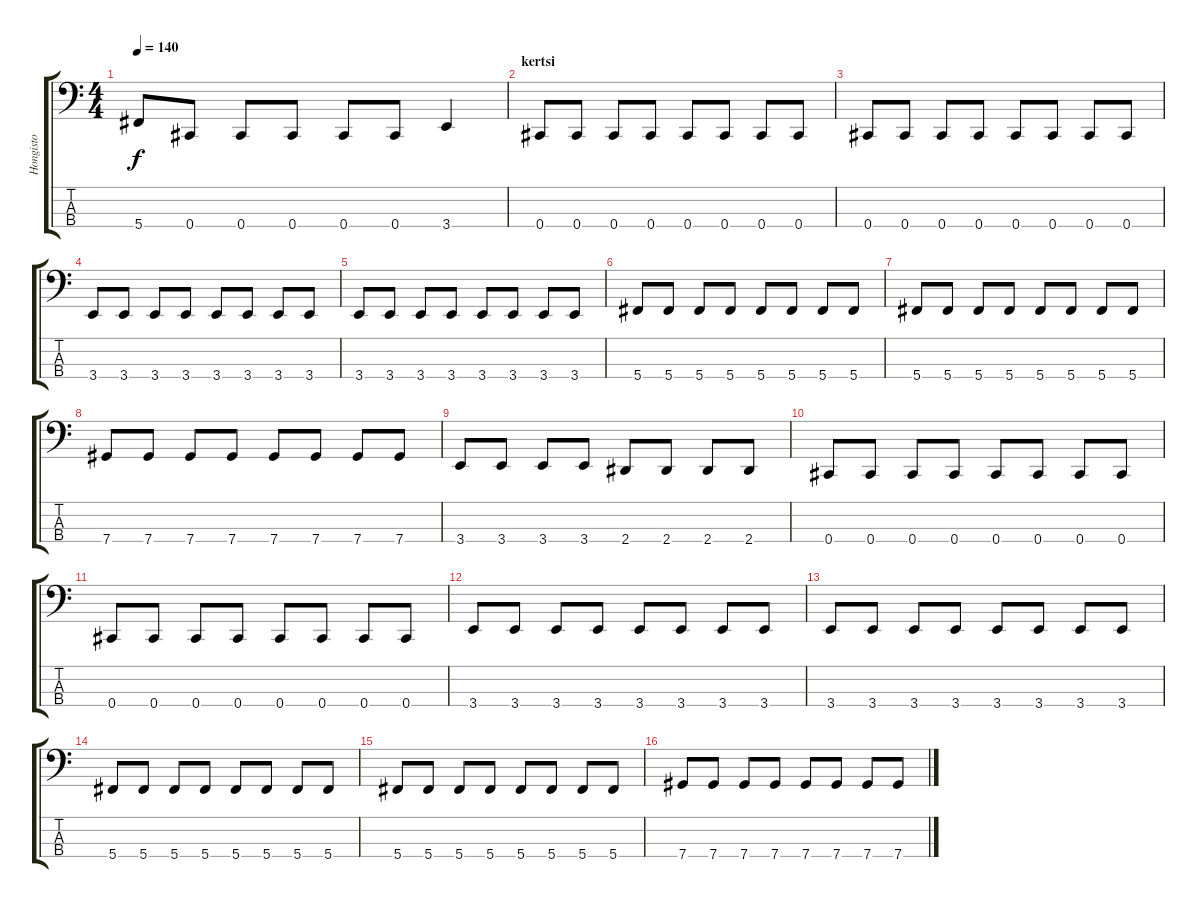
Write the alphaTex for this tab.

\track ("Hongisto" "Hongisto") {instrument electricbassfinger}
\staff {score tabs}
\tuning (Gb2 Db2 Ab1 Db1) {hide}
\ts (4 4)
\tempo 140
\clef f4
\ks c
5.4{t}.8{dy f} 0.4.8 0.4.8 0.4.8 0.4.8 0.4.8 3.4.4 |
\section ("" "kertsi")
0.4.8 0.4.8 0.4.8 0.4.8 0.4.8 0.4.8 0.4.8 0.4.8 |
0.4.8 0.4.8 0.4.8 0.4.8 0.4.8 0.4.8 0.4.8 0.4.8 |
3.4.8 3.4.8 3.4.8 3.4.8 3.4.8 3.4.8 3.4.8 3.4.8 |
3.4.8 3.4.8 3.4.8 3.4.8 3.4.8 3.4.8 3.4.8 3.4.8 |
5.4.8 5.4.8 5.4.8 5.4.8 5.4.8 5.4.8 5.4.8 5.4.8 |
5.4.8 5.4.8 5.4.8 5.4.8 5.4.8 5.4.8 5.4.8 5.4.8 |
7.4.8 7.4.8 7.4.8 7.4.8 7.4.8 7.4.8 7.4.8 7.4.8 |
3.4.8 3.4.8 3.4.8 3.4.8 2.4.8 2.4.8 2.4.8 2.4.8 |
0.4.8 0.4.8 0.4.8 0.4.8 0.4.8 0.4.8 0.4.8 0.4.8 |
0.4.8 0.4.8 0.4.8 0.4.8 0.4.8 0.4.8 0.4.8 0.4.8 |
3.4.8 3.4.8 3.4.8 3.4.8 3.4.8 3.4.8 3.4.8 3.4.8 |
3.4.8 3.4.8 3.4.8 3.4.8 3.4.8 3.4.8 3.4.8 3.4.8 |
5.4.8 5.4.8 5.4.8 5.4.8 5.4.8 5.4.8 5.4.8 5.4.8 |
5.4.8 5.4.8 5.4.8 5.4.8 5.4.8 5.4.8 5.4.8 5.4.8 |
7.4.8 7.4.8 7.4.8 7.4.8 7.4.8 7.4.8 7.4.8 7.4.8
